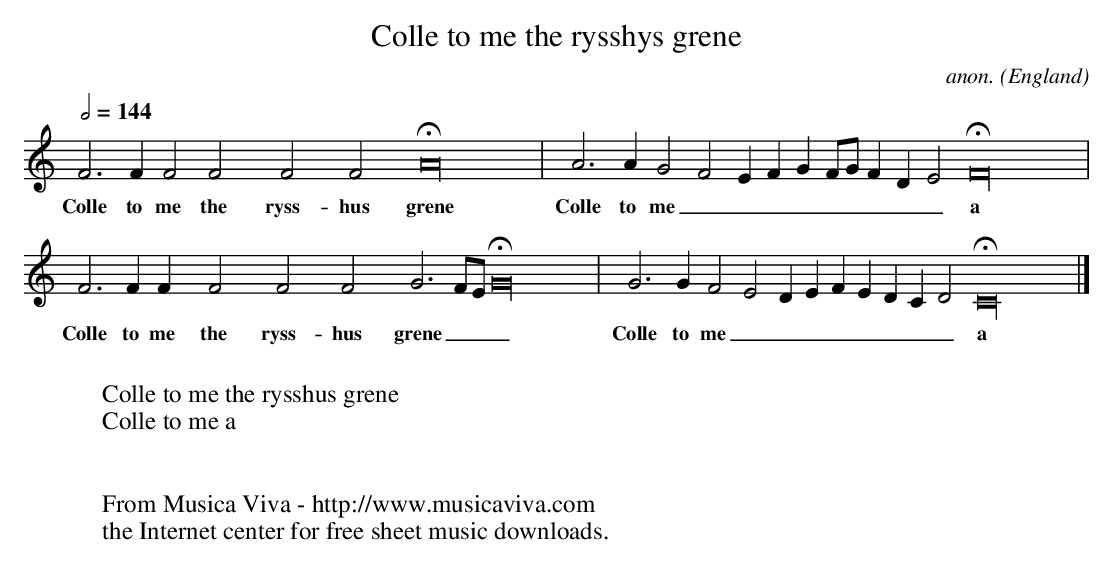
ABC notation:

X:1
T:Colle to me the rysshys grene
C:anon.
O:England
M:none
L:1/2
Q:144
K:Flyd
F>F FF yFyFy HA8 y | A>A GF E/F/G/F/4G/4 F/D/E HF8 y |
w:Colle to me the ryss-hus grene Colle to me_________ a
F>F F/yFy FyFy G3/2F/4E/4 HG8 y | G>G FE D/E/F/E/ D/C/D HC8 y |]
w:Colle to me the ryss-hus grene___ Colle to me________ a
W:
W:Colle to me the rysshus grene
W:Colle to me a
W:
W:
W:  From Musica Viva - http://www.musicaviva.com
W:  the Internet center for free sheet music downloads.
